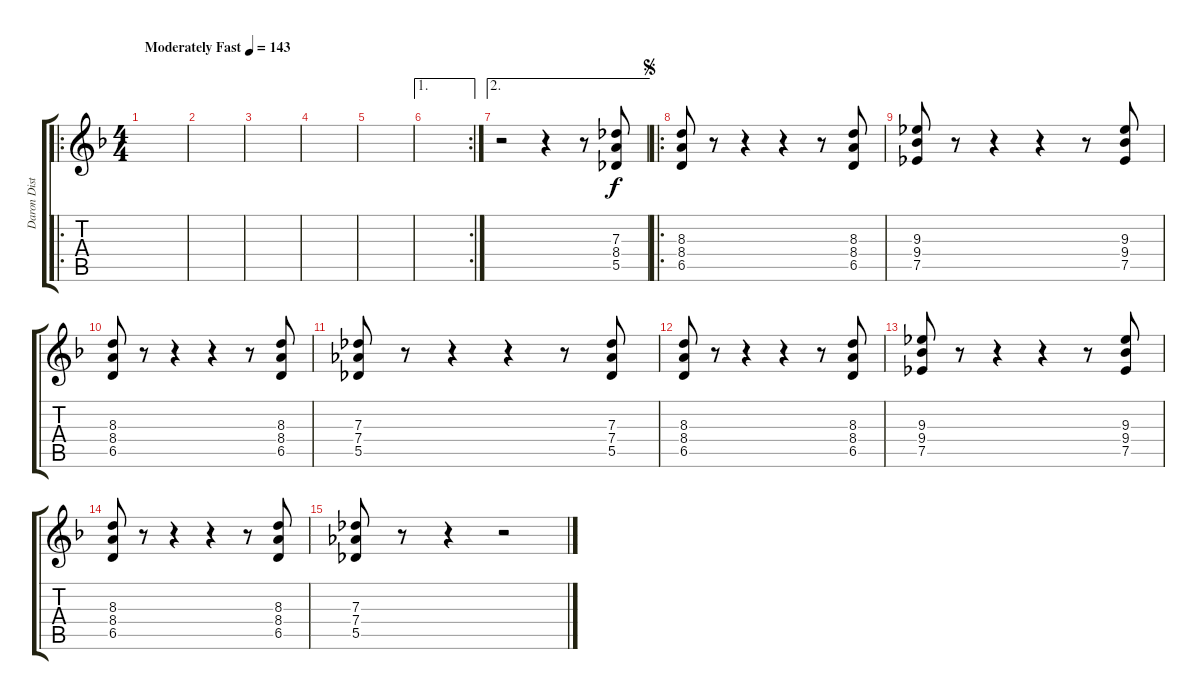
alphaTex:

\track ("Daron Distorted" "Daron Dist") {instrument overdrivenguitar}
\staff {score tabs}
\tuning (Eb4 Bb3 Gb3 Db3 Ab2 Db2) {hide}
\ro
\ts (4 4)
\tempo (143 "Moderately Fast")
\clef g2
\ks f
|
|
|
|
|
\ae 1
\rc 2
|
\ae 2
r.2 r.4 r.8 (7.3 8.4 5.5).8 |
\ro
\jump segno
(8.3 8.4 6.5).8 r.8 r.4 r.4 r.8 (8.3 8.4 6.5).8 |
(9.3 9.4 7.5).8 r.8 r.4 r.4 r.8 (9.3 9.4 7.5).8 |
(8.3 8.4 6.5).8 r.8 r.4 r.4 r.8 (8.3 8.4 6.5).8 |
(7.3 7.4 5.5).8 r.8 r.4 r.4 r.8 (7.3 7.4 5.5).8 |
(8.3 8.4 6.5).8 r.8 r.4 r.4 r.8 (8.3 8.4 6.5).8 |
(9.3 9.4 7.5).8 r.8 r.4 r.4 r.8 (9.3 9.4 7.5).8 |
(8.3 8.4 6.5).8 r.8 r.4 r.4 r.8 (8.3 8.4 6.5).8 |
(7.3 7.4 5.5).8 r.8 r.4 r.2
